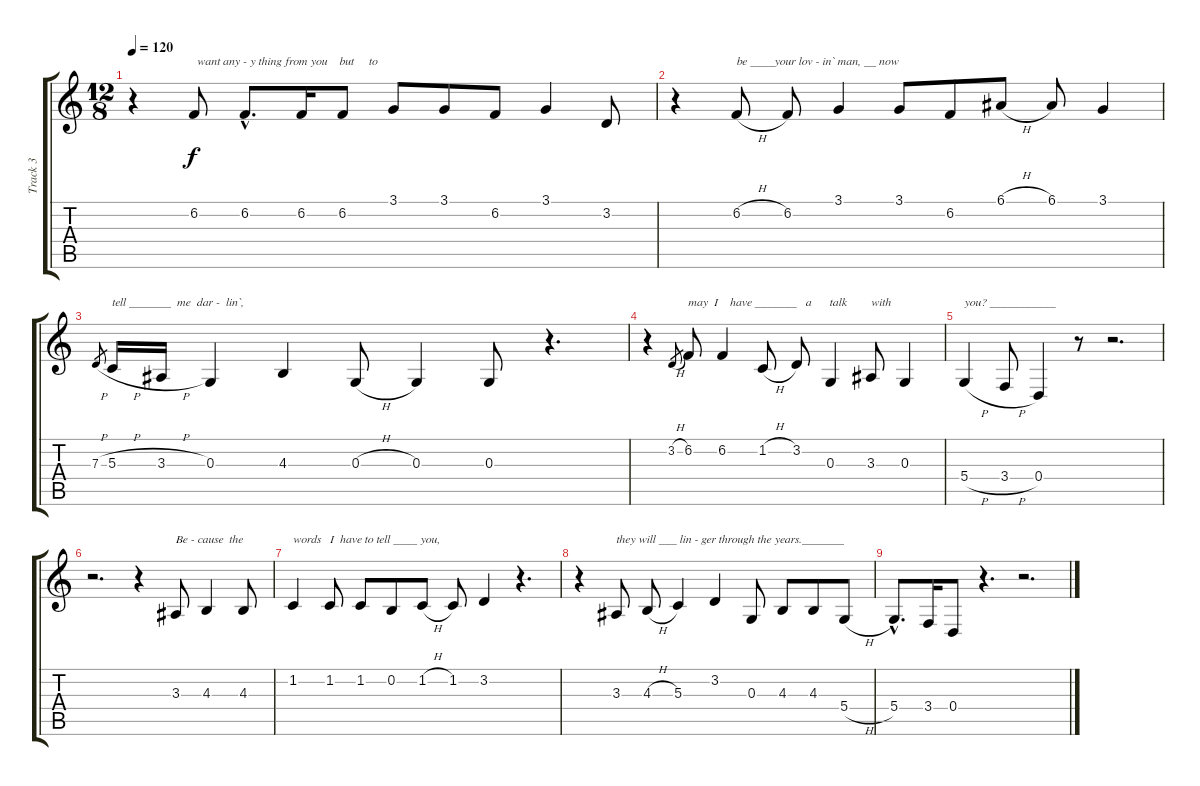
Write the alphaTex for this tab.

\track ("Track 3" "Track 3") {instrument flute}
\staff {score tabs}
\tuning (E4 B3 G3 D3 A2 E2) {hide}
\ts (12 8)
\tempo 120
\clef g2
\ks c
r.4{dy f} 6.2.8{txt " want any - y thing from you    but     to"} 6.2{hac}.8{d} 6.2.16 6.2.8 3.1.8 3.1.8 6.2.8 3.1.4 3.2.8 |
r.4 6.2{h}.8{txt "be ____your lov - in` man, __ now"} 6.2.8 3.1.4 3.1.8 6.2.8 6.1{h}.8 6.1.8 3.1.4 |
7.3{h}.8{gr} 5.3{h}.16{txt "tell _______  me  dar -  lin`,"} 3.3{h}.16 0.3.4 4.3.4 0.3{h}.8 0.3.4 0.3.8 r.4{d} |
r.4 3.2{h}.8{gr} 6.2.8{txt "may  I    have _______   a      talk        with"} 6.2.4 1.2{h}.8 3.2.8 0.3.4 3.3.8 0.3.4 |
5.4{h}.4{txt "you? ___________"} 3.4{h}.8 0.4.4 r.8 r.2{d} |
r.2{d} r.4 3.3.8{txt "Be - cause  the"} 4.3.4 4.3.8 |
1.2.4{txt "words   I  have to tell ____ you,"} 1.2.8 1.2.8 0.2.8 1.2{h}.8 1.2.8 3.2.4 r.4{d} |
r.4 3.3.8{txt "they will ___ lin - ger through the years._______"} 4.3{h}.8 5.3.4 3.2.4 0.3.8 4.3.8 4.3.8 5.4{h}.8 |
5.4{hac}.8{d} 3.4.16 0.4.8 r.4{d} r.2{d}
